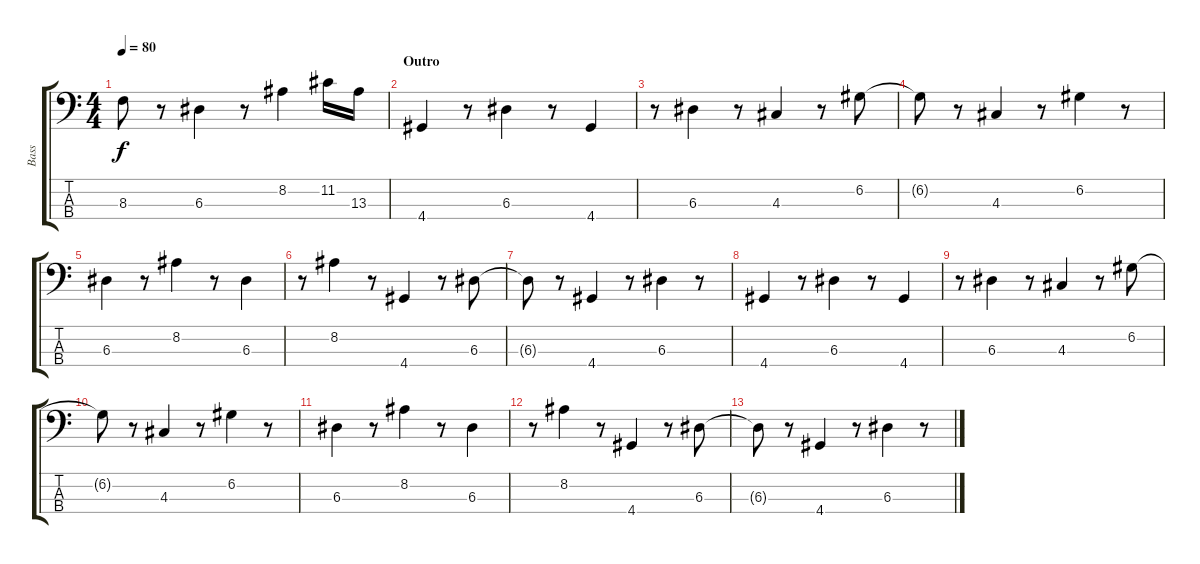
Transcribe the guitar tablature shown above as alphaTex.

\track ("Bass" "Bass") {instrument synthbass2}
\staff {score tabs}
\tuning (G2 D2 A1 E1) {hide}
\ts (4 4)
\tempo 80
\clef f4
\ks c
8.3{t}.8{dy f} r.8 6.3.4 r.8 8.2.4 11.2.16 13.3.16 |
\section ("" "Outro")
4.4.4 r.8 6.3.4 r.8 4.4.4 |
r.8 6.3.4 r.8 4.3.4 r.8 6.2.8 |
6.2{t}.8 r.8 4.3.4 r.8 6.2.4 r.8 |
6.3.4 r.8 8.2.4 r.8 6.3.4 |
r.8 8.2.4 r.8 4.4.4 r.8 6.3.8 |
6.3{t}.8 r.8 4.4.4 r.8 6.3.4 r.8 |
4.4.4 r.8 6.3.4 r.8 4.4.4 |
r.8 6.3.4 r.8 4.3.4 r.8 6.2.8 |
6.2{t}.8 r.8 4.3.4 r.8 6.2.4 r.8 |
6.3.4 r.8 8.2.4 r.8 6.3.4 |
r.8 8.2.4 r.8 4.4.4 r.8 6.3.8 |
6.3{t}.8 r.8 4.4.4 r.8 6.3.4 r.8
